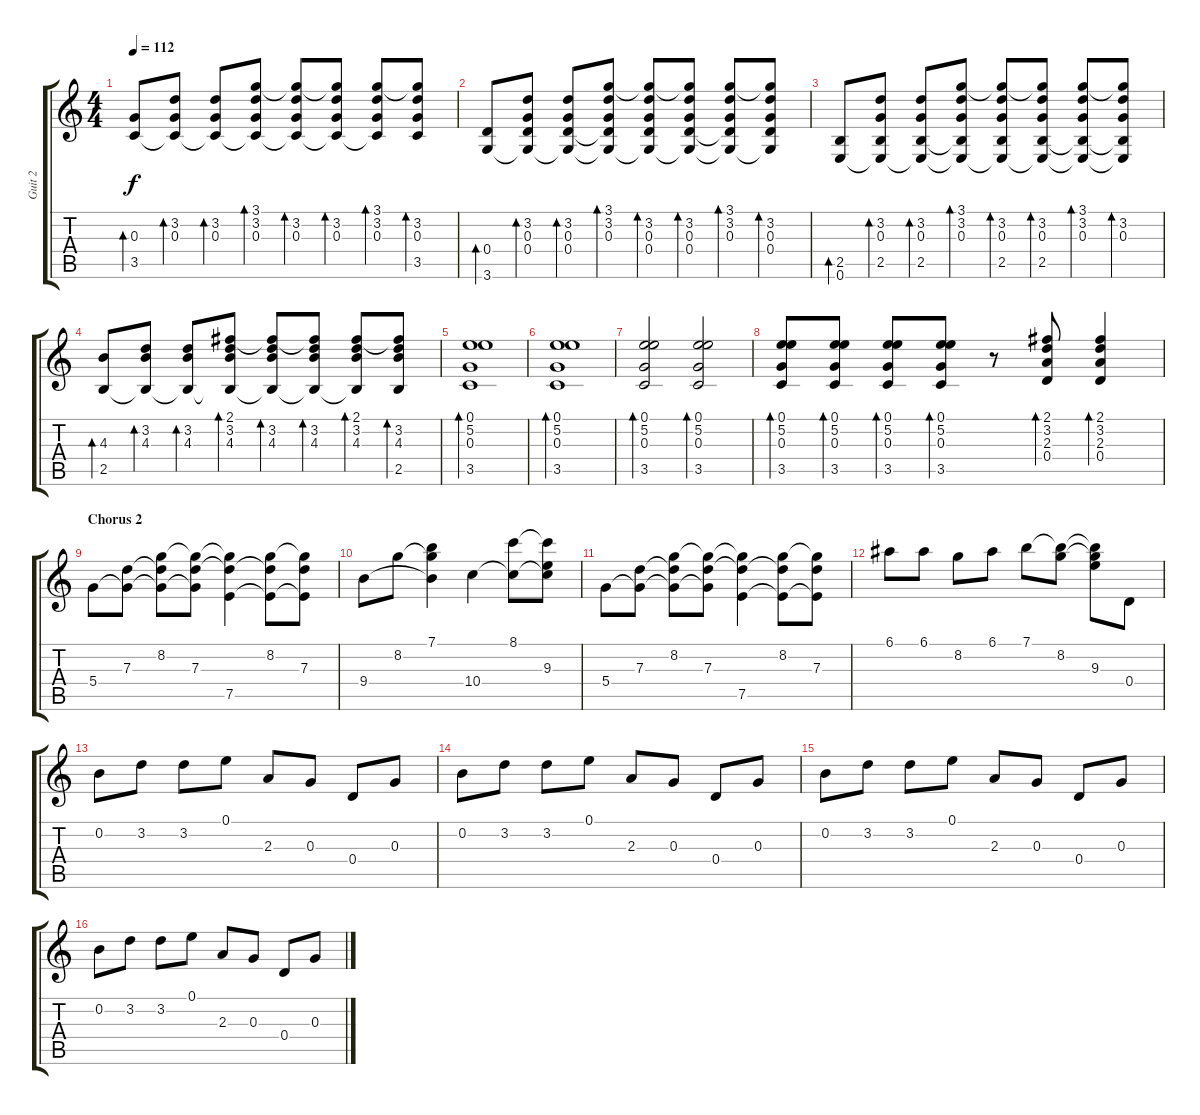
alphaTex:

\track ("Guit 2" "Guit 2") {instrument electricguitarjazz}
\staff {score tabs}
\tuning (E4 B3 G3 D3 A2 E2) {hide}
\ts (4 4)
\tempo 112
\clef g2
\ks c
(0.3 3.5).8{bd 30 dy f} (3.2 0.3 3.5{t}).8{bd 30} (3.2 0.3 3.5{t}).8{bd 30} (3.1 3.2 0.3 3.5{t}).8{bd 30} (3.1{t} 3.2 0.3 3.5{t}).8{bd 30} (3.1{t} 3.2 0.3 3.5{t}).8{bd 30} (3.1 3.2 0.3 3.5{t}).8{bd 30} (3.1{t} 3.2 0.3 3.5).8{bd 30} |
(0.4 3.6).8{bd 60} (3.2 0.3 0.4 3.6{t}).8{bd 60} (3.2 0.3 0.4 3.6{t}).8{bd 60} (3.1 3.2 0.3 0.4{t} 3.6{t}).8{bd 60} (3.1{t} 3.2 0.3 0.4 3.6{t}).8{bd 60} (3.1{t} 3.2 0.3 0.4 3.6{t}).8{bd 60} (3.1 3.2 0.3 0.4{t} 3.6{t}).8{bd 60} (3.1{t} 3.2 0.3 0.4 3.6{t}).8{bd 30} |
(2.5 0.6).8{bd 30} (3.2 0.3 2.5 0.6{t}).8{bd 30} (3.2 0.3 2.5 0.6{t}).8{bd 30} (3.1 3.2 0.3 2.5{t} 0.6{t}).8{bd 30} (3.1{t} 3.2 0.3 2.5 0.6{t}).8{bd 30} (3.1{t} 3.2 0.3 2.5 0.6{t}).8{bd 30} (3.1 3.2 0.3 2.5{t} 0.6{t}).8{bd 30} (3.1{t} 3.2 0.3 2.5{t} 0.6{t}).8{bd 30} |
(4.3 2.5).8{bd 30} (3.2 4.3 2.5{t}).8{bd 30} (3.2 4.3 2.5{t}).8{bd 30} (2.1 3.2 4.3 2.5{t}).8{bd 30} (2.1{t} 3.2 4.3 2.5{t}).8{bd 30} (2.1{t} 3.2 4.3 2.5{t}).8{bd 30} (2.1 3.2 4.3 2.5{t}).8{bd 30} (2.1{t} 3.2 4.3 2.5).8{bd 30} |
\section ("" "")
(0.1 5.2 0.3 3.5).1{bd 30} |
(0.1 5.2 0.3 3.5).1{bd 30} |
(0.1 5.2 0.3 3.5).2{bd 30} (0.1 5.2 0.3 3.5).2{bd 30} |
(0.1 5.2 0.3 3.5).8{bd 30} (0.1 5.2 0.3 3.5).8{bd 30} (0.1 5.2 0.3 3.5).8{bd 30} (0.1 5.2 0.3 3.5).8{bd 30} r.8 (2.1 3.2 2.3 0.4).8{bd 30} (2.1 3.2 2.3 0.4).4{bd 30} |
\section ("" "Chorus 2")
5.4.8 (7.3 5.4{t}).8 (8.2 7.3{t} 5.4{t}).8 (8.2{t} 7.3 5.4{t}).8 (8.2{t} 7.3{t} 7.5).4 (8.2 7.3{t} 7.5{t}).8 (8.2{t} 7.3 7.5{t}).8 |
9.4.8 8.2.8 (7.1 8.2{t} 9.4{t}).4 10.4.4 (8.1 10.4{t}).8 (8.1{t} 9.3 10.4{t}).8 |
5.4.8 (7.3 5.4{t}).8 (8.2 7.3{t} 5.4{t}).8 (8.2{t} 7.3 5.4{t}).8 (8.2{t} 7.3{t} 7.5).4 (8.2 7.3{t} 7.5{t}).8 (8.2{t} 7.3 7.5{t}).8 |
6.1.8 6.1.8 8.2.8 6.1.8 7.1.8 (7.1{t} 8.2).8 (7.1{t} 8.2{t} 9.3).8 0.4.8 |
\section ("" "")
0.2.8 3.2.8 3.2.8 0.1.8 2.3.8 0.3.8 0.4.8 0.3.8 |
0.2.8 3.2.8 3.2.8 0.1.8 2.3.8 0.3.8 0.4.8 0.3.8 |
0.2.8 3.2.8 3.2.8 0.1.8 2.3.8 0.3.8 0.4.8 0.3.8 |
0.2.8 3.2.8 3.2.8 0.1.8 2.3.8 0.3.8 0.4.8 0.3.8
